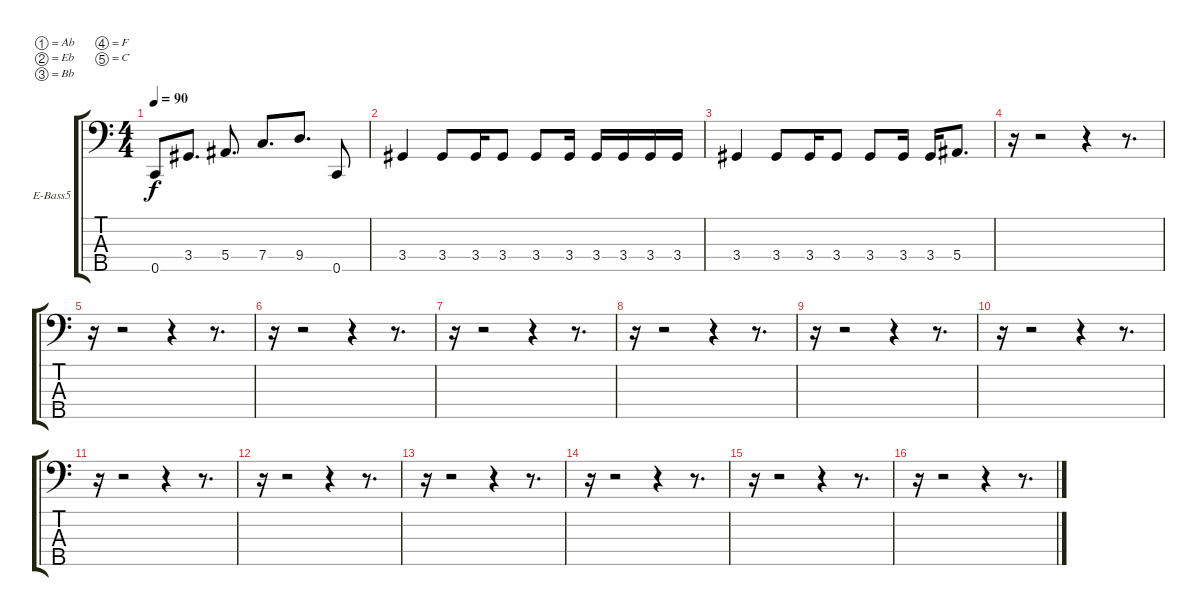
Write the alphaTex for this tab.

\bracketExtendMode groupsimilarinstruments
\firstSystemTrackNameOrientation horizontal
\otherSystemsTrackNameOrientation horizontal
\track ("[DENVER]" "E-Bass5") {instrument electricbassfinger}
\staff {score tabs}
\tuning (Ab2 Eb2 Bb1 F1 C1)
\ts (4 4)
\tempo 90
\clef f4
\ks c
0.5{t}.8{dy f} 3.4.8{d} 5.4.8{d} 7.4.8{d} 9.4.8{d} 0.5.8 |
3.4.4 3.4.8 3.4.16 3.4.8 3.4.8 3.4.16 3.4.16 3.4.16 3.4.16 3.4.16 |
3.4.4 3.4.8 3.4.16 3.4.8 3.4.8 3.4.16 3.4.16 5.4.8{d} |
r.16 r.2 r.4 r.8{d} |
r.16 r.2 r.4 r.8{d} |
r.16 r.2 r.4 r.8{d} |
r.16 r.2 r.4 r.8{d} |
r.16 r.2 r.4 r.8{d} |
r.16 r.2 r.4 r.8{d} |
r.16 r.2 r.4 r.8{d} |
r.16 r.2 r.4 r.8{d} |
r.16 r.2 r.4 r.8{d} |
r.16 r.2 r.4 r.8{d} |
r.16 r.2 r.4 r.8{d} |
r.16 r.2 r.4 r.8{d} |
r.16 r.2 r.4 r.8{d}
